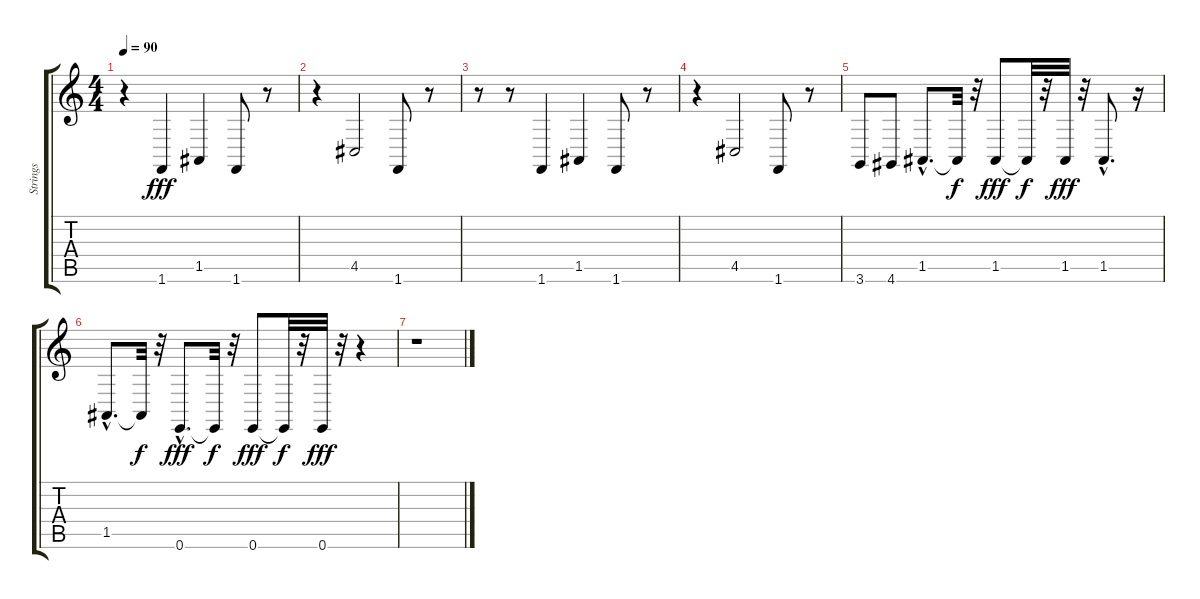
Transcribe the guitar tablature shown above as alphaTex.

\track ("Strings" "Strings") {instrument stringensemble1}
\staff {score tabs}
\tuning (E4 B3 G3 D3 A2 E2) {hide}
\ts (4 4)
\tempo 90
\clef g2
\ks c
r.4{dy fff instrument stringensemble1} 1.6.4 1.5.4 1.6.8 r.8 |
r.4 4.5.2 1.6.8 r.8 |
r.8 r.8 1.6.4 1.5.4 1.6.8 r.8 |
r.4 4.5.2 1.6.8 r.8 |
3.6.8 4.6.8 1.5{hac}.8{d} 1.5{t}.32{dy f} r.32 1.5.8{dy fff} 1.5{t}.32{dy f} r.32 1.5.32{dy fff} r.32 1.5{hac}.8{d} r.16 |
1.5{hac}.8{d} 1.5{t}.32{dy f} r.32 0.6{hac}.8{d dy fff} 0.6{t}.32{dy f} r.32 0.6.8{dy fff} 0.6{t}.32{dy f} r.32 0.6.32{dy fff} r.32 r.4 |
r.1
